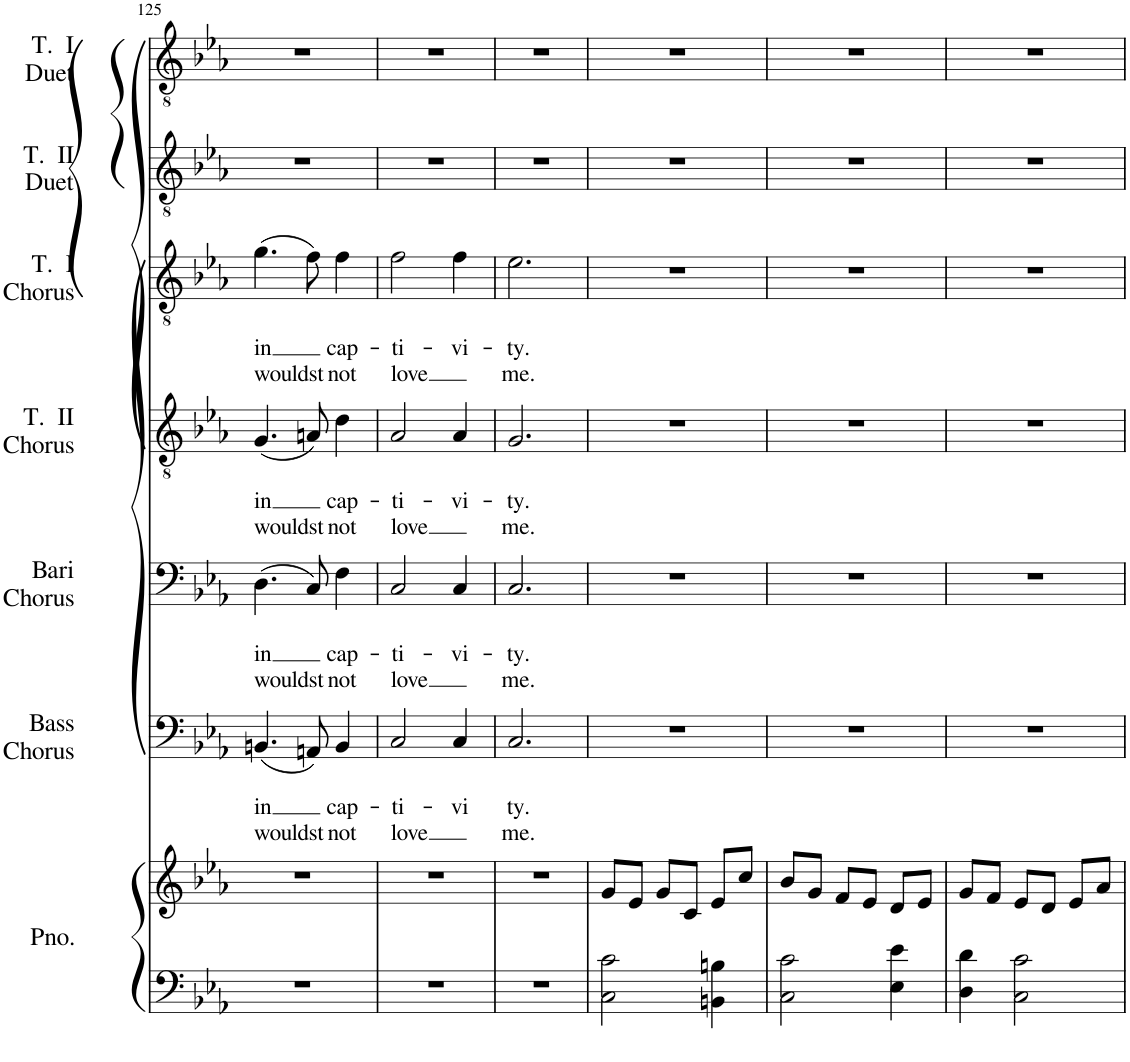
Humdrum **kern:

**kern	**kern	**kern	**text	**text	**text	**kern	**text	**text	**text	**kern	**text	**text	**text	**kern	**text	**text	**text	**kern	**kern
*part7	*part7	*part6	*part6	*part6	*part6	*part5	*part5	*part5	*part5	*part4	*part4	*part4	*part4	*part3	*part3	*part3	*part3	*part2	*part1
*staff8	*staff7	*staff6	*staff6	*staff6	*staff6	*staff5	*staff5	*staff5	*staff5	*staff4	*staff4	*staff4	*staff4	*staff3	*staff3	*staff3	*staff3	*staff2	*staff1
*I"Piano	*	*I"Bass Chorus	*	*	*	*I"Baritone Chorus	*	*	*	*I"Tenor II Chorus	*	*	*	*I"Tenor I Chorus	*	*	*	*I"Tenor II Duet	*I"Tenor I Duet
*I'Pno.	*	*I'Bass Chorus	*	*	*	*I'Bari Chorus	*	*	*	*I'T.  II Chorus	*	*	*	*I'T.  I Chorus	*	*	*	*I'T.  II Duet	*I'T.  I Duet
!!LO:PB:g=z
*clefF4	*clefG2	*clefF4	*	*	*	*clefF4	*	*	*	*clefGv2	*	*	*	*clefGv2	*	*	*	*clefGv2	*clefGv2
*k[b-e-a-]	*k[b-e-a-]	*k[b-e-a-]	*	*	*	*k[b-e-a-]	*	*	*	*k[b-e-a-]	*	*	*	*k[b-e-a-]	*	*	*	*k[b-e-a-]	*k[b-e-a-]
*M3/4	*M3/4	*M3/4	*	*	*	*M3/4	*	*	*	*M3/4	*	*	*	*M3/4	*	*	*	*M3/4	*M3/4
=125	=125	=125	=125	=125	=125	=125	=125	=125	=125	=125	=125	=125	=125	=125	=125	=125	=125	=125	=125
!	!	!	!	!LO:LY:b	!LO:LY:b	!	!	!LO:LY:b	!LO:LY:b	!	!	!LO:LY:b	!LO:LY:b	!	!	!LO:LY:b	!LO:LY:b	!	!
2.r	2.r	(4.BBn/	.	in	wouldst	(4.D\	.	in	wouldst	(4.G/	.	in	wouldst	(4.g\	.	in	wouldst	2.r	2.r
.	.	8AAn/)	.	.	.	8C/)	.	.	.	8An/)	.	.	.	8f\)	.	.	.	.	.
!	!	!	!	!LO:LY:b	!LO:LY:b	!	!	!LO:LY:b	!LO:LY:b	!	!	!LO:LY:b	!LO:LY:b	!	!	!LO:LY:b	!LO:LY:b	!	!
.	.	4BB/	.	cap-	not	4F\	.	cap-	not	4d\	.	cap-	not	4f\	.	cap-	not	.	.
=126	=126	=126	=126	=126	=126	=126	=126	=126	=126	=126	=126	=126	=126	=126	=126	=126	=126	=126	=126
!	!	!	!	!LO:LY:b	!LO:LY:b	!	!	!LO:LY:b	!LO:LY:b	!	!	!LO:LY:b	!LO:LY:b	!	!	!LO:LY:b	!LO:LY:b	!	!
2.r	2.r	2C/	.	-ti-	love	2C/	.	-ti-	love	2A-/	.	-ti-	love	2f\	.	-ti-	love	2.r	2.r
!	!	!	!	!LO:LY:b	!	!	!	!LO:LY:b	!	!	!	!LO:LY:b	!	!	!	!LO:LY:b	!	!	!
.	.	4C/	.	-vi	.	4C/	.	-vi-	.	4A-/	.	-vi-	.	4f\	.	-vi-	.	.	.
=127	=127	=127	=127	=127	=127	=127	=127	=127	=127	=127	=127	=127	=127	=127	=127	=127	=127	=127	=127
!	!	!	!	!LO:LY:b	!LO:LY:b	!	!	!LO:LY:b	!LO:LY:b	!	!	!LO:LY:b	!LO:LY:b	!	!	!LO:LY:b	!LO:LY:b	!	!
2.r	2.r	2.C/	.	ty.	me.	2.C/	.	-ty.	me.	2.G/	.	-ty.	me.	2.e-\	.	-ty.	me.	2.r	2.r
=128	=128	=128	=128	=128	=128	=128	=128	=128	=128	=128	=128	=128	=128	=128	=128	=128	=128	=128	=128
*^	*	*	*	*	*	*	*	*	*	*	*	*	*	*	*	*	*	*	*
2c\	2C\	8g/L	2.r	.	.	.	2.r	.	.	.	2.r	.	.	.	2.r	.	.	.	2.r	2.r
.	.	8e-/J	.	.	.	.	.	.	.	.	.	.	.	.	.	.	.	.	.	.
.	.	8g/L	.	.	.	.	.	.	.	.	.	.	.	.	.	.	.	.	.	.
.	.	8c/J	.	.	.	.	.	.	.	.	.	.	.	.	.	.	.	.	.	.
4Bn\	4BBn\	8e-/L	.	.	.	.	.	.	.	.	.	.	.	.	.	.	.	.	.	.
.	.	8cc/J	.	.	.	.	.	.	.	.	.	.	.	.	.	.	.	.	.	.
=129	=129	=129	=129	=129	=129	=129	=129	=129	=129	=129	=129	=129	=129	=129	=129	=129	=129	=129	=129	=129
2c\	2C\	8b-/L	2.r	.	.	.	2.r	.	.	.	2.r	.	.	.	2.r	.	.	.	2.r	2.r
.	.	8g/J	.	.	.	.	.	.	.	.	.	.	.	.	.	.	.	.	.	.
.	.	8f/L	.	.	.	.	.	.	.	.	.	.	.	.	.	.	.	.	.	.
.	.	8e-/J	.	.	.	.	.	.	.	.	.	.	.	.	.	.	.	.	.	.
4e-\	4E-\	8d/L	.	.	.	.	.	.	.	.	.	.	.	.	.	.	.	.	.	.
.	.	8e-/J	.	.	.	.	.	.	.	.	.	.	.	.	.	.	.	.	.	.
=130	=130	=130	=130	=130	=130	=130	=130	=130	=130	=130	=130	=130	=130	=130	=130	=130	=130	=130	=130	=130
4d\	4D\	8g/L	2.r	.	.	.	2.r	.	.	.	2.r	.	.	.	2.r	.	.	.	2.r	2.r
.	.	8f/J	.	.	.	.	.	.	.	.	.	.	.	.	.	.	.	.	.	.
2c\	2C\	8e-/L	.	.	.	.	.	.	.	.	.	.	.	.	.	.	.	.	.	.
.	.	8d/J	.	.	.	.	.	.	.	.	.	.	.	.	.	.	.	.	.	.
.	.	8e-/L	.	.	.	.	.	.	.	.	.	.	.	.	.	.	.	.	.	.
.	.	8a-/J	.	.	.	.	.	.	.	.	.	.	.	.	.	.	.	.	.	.
*v	*v	*	*	*	*	*	*	*	*	*	*	*	*	*	*	*	*	*	*	*
=	=	=	=	=	=	=	=	=	=	=	=	=	=	=	=	=	=	=	=
*-	*-	*-	*-	*-	*-	*-	*-	*-	*-	*-	*-	*-	*-	*-	*-	*-	*-	*-	*-
